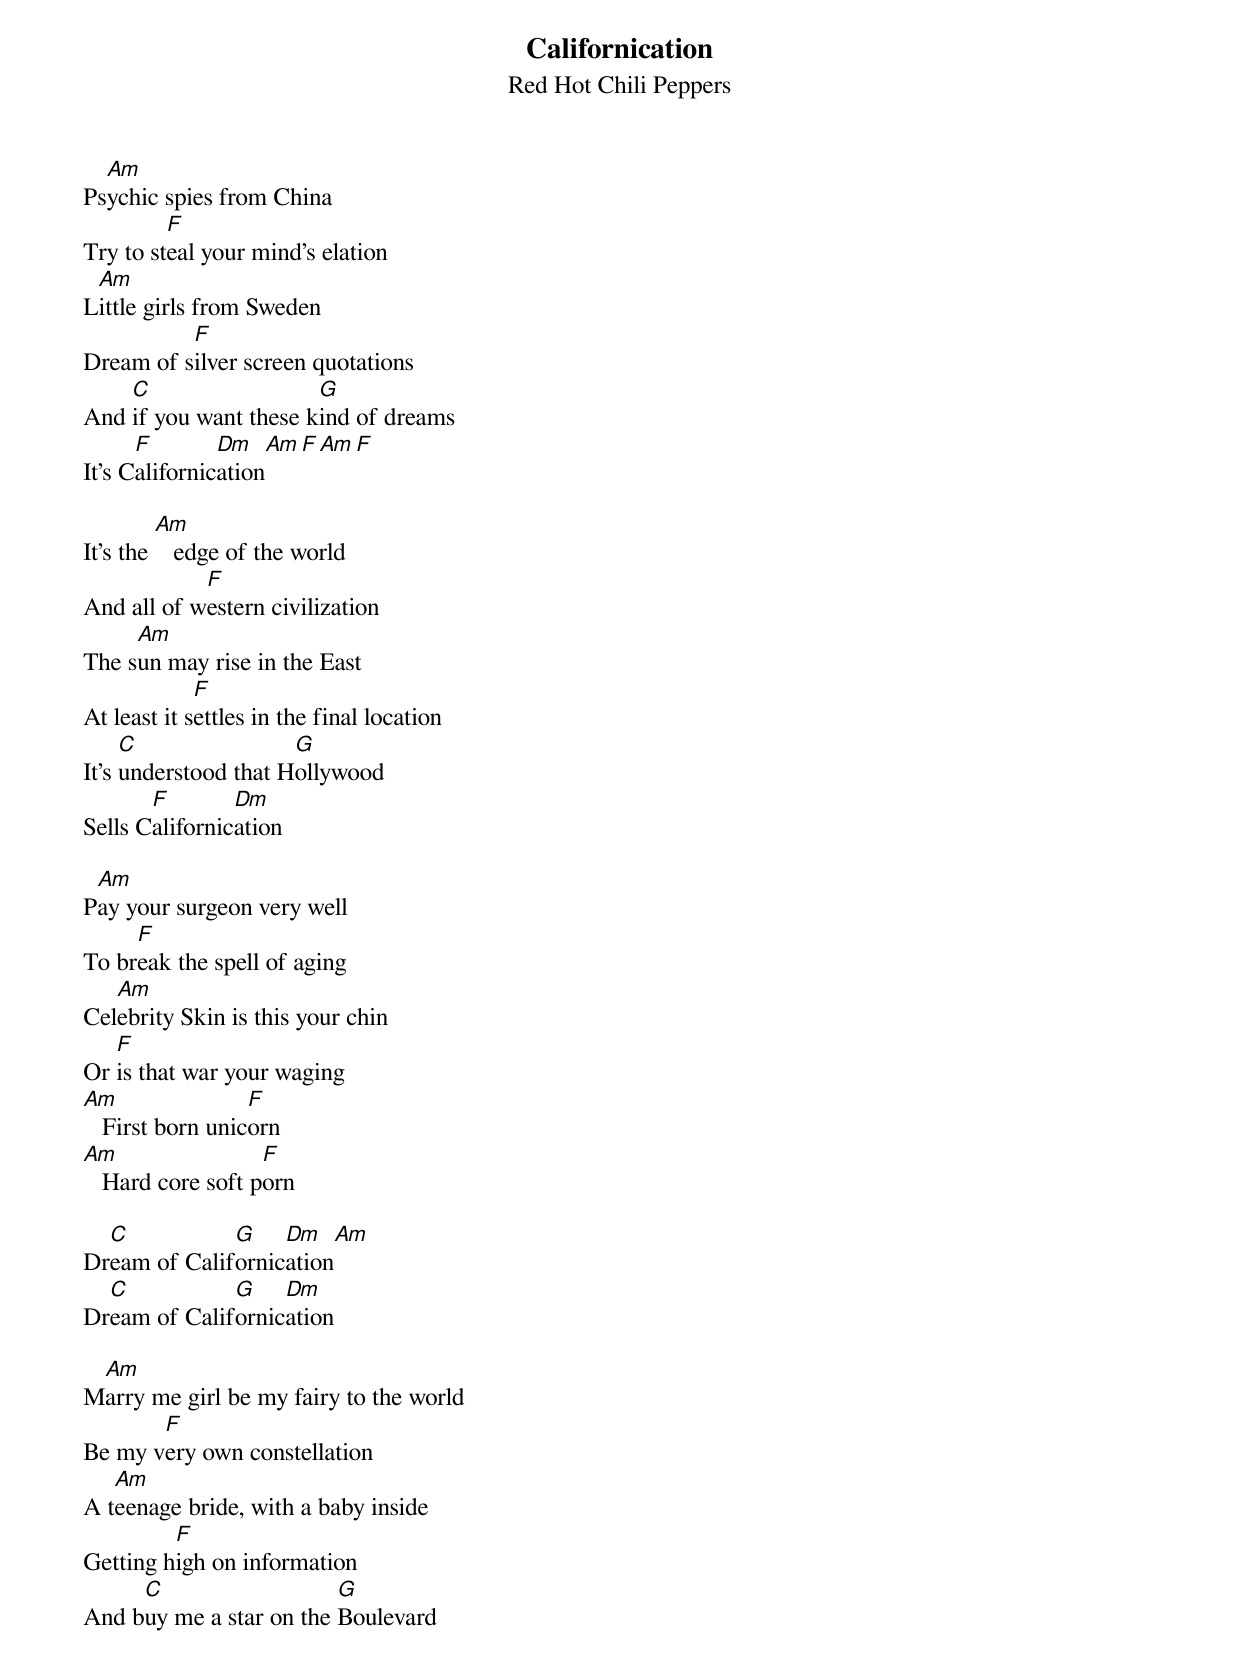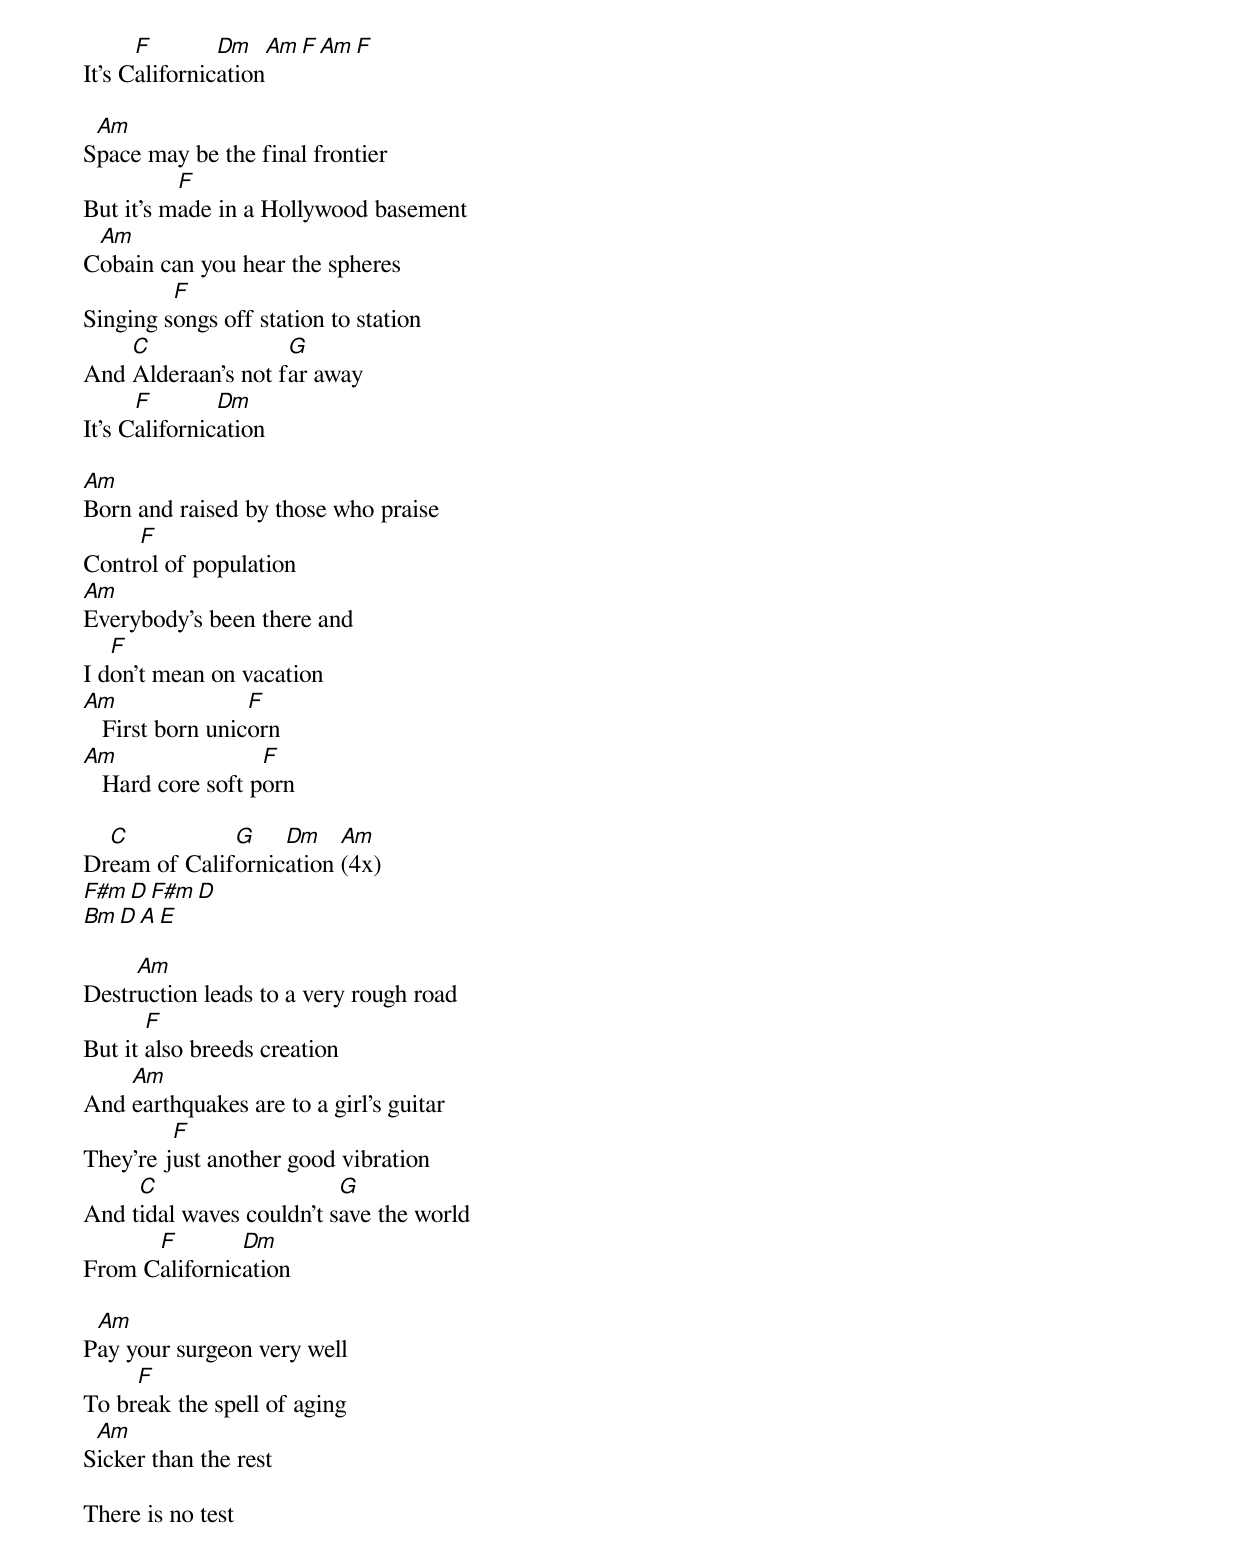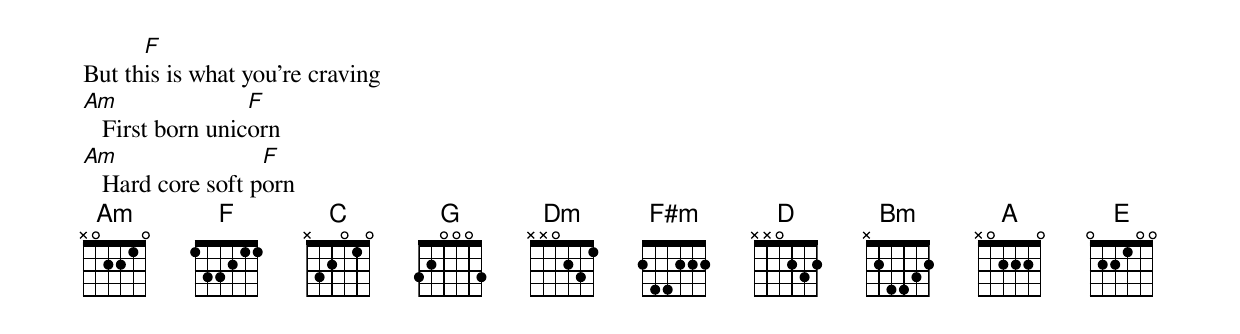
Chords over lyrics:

Californication
Red Hot Chili Peppers

  Am
Psychic spies from China
         F
Try to steal your mind's elation
 Am
Little girls from Sweden
          F
Dream of silver screen quotations
    C                  G
And if you want these kind of dreams
      F        Dm    Am  F  Am  F
It's Californication

         Am
It's the    edge of the world
            F
And all of western civilization
     Am
The sun may rise in the East
             F
At least it settles in the final location
     C                G
It's understood that Hollywood
       F        Dm
Sells Californication

 Am
Pay your surgeon very well
     F
To break the spell of aging
   Am
Celebrity Skin is this your chin
   F
Or is that war your waging
Am                F
   First born unicorn
Am                 F
   Hard core soft porn

  C           G    Dm    Am
Dream of Californication
  C           G    Dm
Dream of Californication

 Am
Marry me girl be my fairy to the world
       F
Be my very own constellation
   Am
A teenage bride, with a baby inside
         F
Getting high on information
     C                   G
And buy me a star on the Boulevard
      F        Dm    Am  F  Am  F
It's Californication

 Am
Space may be the final frontier
          F
But it's made in a Hollywood basement
 Am
Cobain can you hear the spheres
         F
Singing songs off station to station
    C               G
And Alderaan's not far away
      F        Dm
It's Californication

Am
Born and raised by those who praise
     F
Control of population
Am
Everybody's been there and
   F
I don't mean on vacation
Am                F
   First born unicorn
Am                 F
   Hard core soft porn

  C           G    Dm    Am
Dream of Californication (4x)
F#m  D  F#m  D
Bm  D  A  E

     Am
Destruction leads to a very rough road
       F
But it also breeds creation
    Am
And earthquakes are to a girl's guitar
         F
They're just another good vibration
     C                    G
And tidal waves couldn't save the world
      F        Dm
From Californication

 Am
Pay your surgeon very well
     F
To break the spell of aging
 Am
Sicker than the rest

There is no test
      F
But this is what you're craving
Am                F
   First born unicorn
Am                 F
   Hard core soft porn
